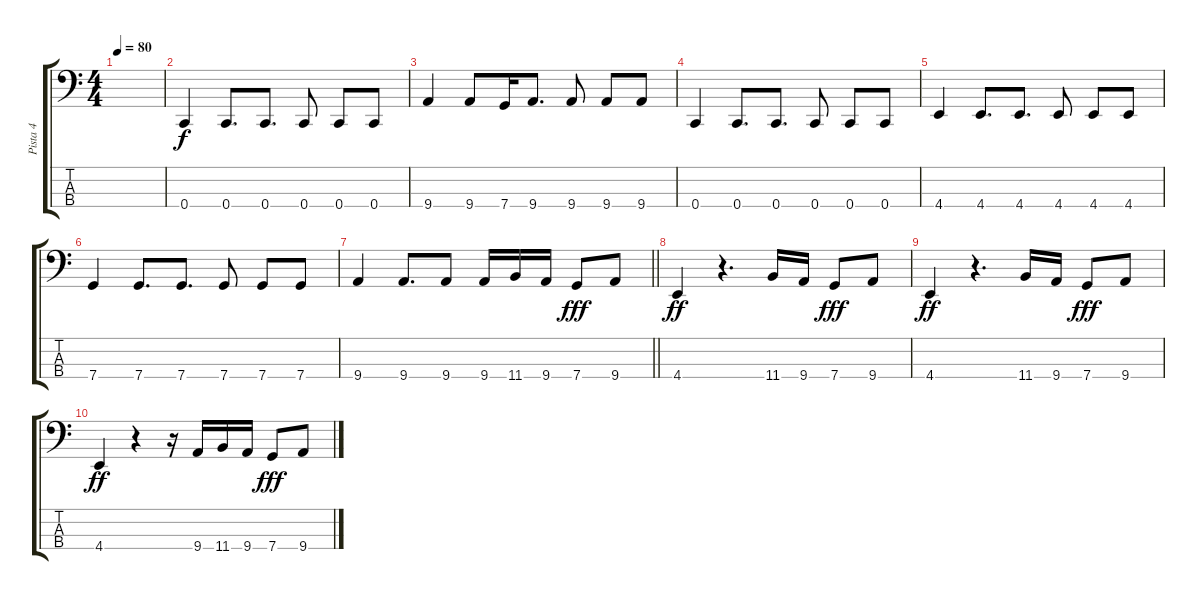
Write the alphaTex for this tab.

\track ("Pista 4" "Pista 4") {instrument fretlessbass}
\staff {score tabs}
\tuning (F2 C2 G1 C1) {hide}
\ts (4 4)
\tempo 80
\clef f4
\ks c
|
0.4.4 0.4.8{d} 0.4.8{d} 0.4.8 0.4.8 0.4.8 |
9.4.4 9.4.8 7.4.16 9.4.8{d} 9.4.8 9.4.8 9.4.8 |
0.4.4 0.4.8{d} 0.4.8{d} 0.4.8 0.4.8 0.4.8 |
4.4.4 4.4.8{d} 4.4.8{d} 4.4.8 4.4.8 4.4.8 |
7.4.4 7.4.8{d} 7.4.8{d} 7.4.8 7.4.8 7.4.8 |
\barLineRight lightlight
9.4.4 9.4.8{d} 9.4.8 9.4.16 11.4.16 9.4.16 7.4.8{dy fff} 9.4.8 |
4.4.4{dy ff} r.4{d} 11.4.16 9.4.16 7.4.8{dy fff} 9.4.8 |
4.4.4{dy ff} r.4{d} 11.4.16 9.4.16 7.4.8{dy fff} 9.4.8 |
4.4.4{dy ff} r.4 r.16 9.4.16 11.4.16 9.4.16 7.4.8{dy fff} 9.4.8
